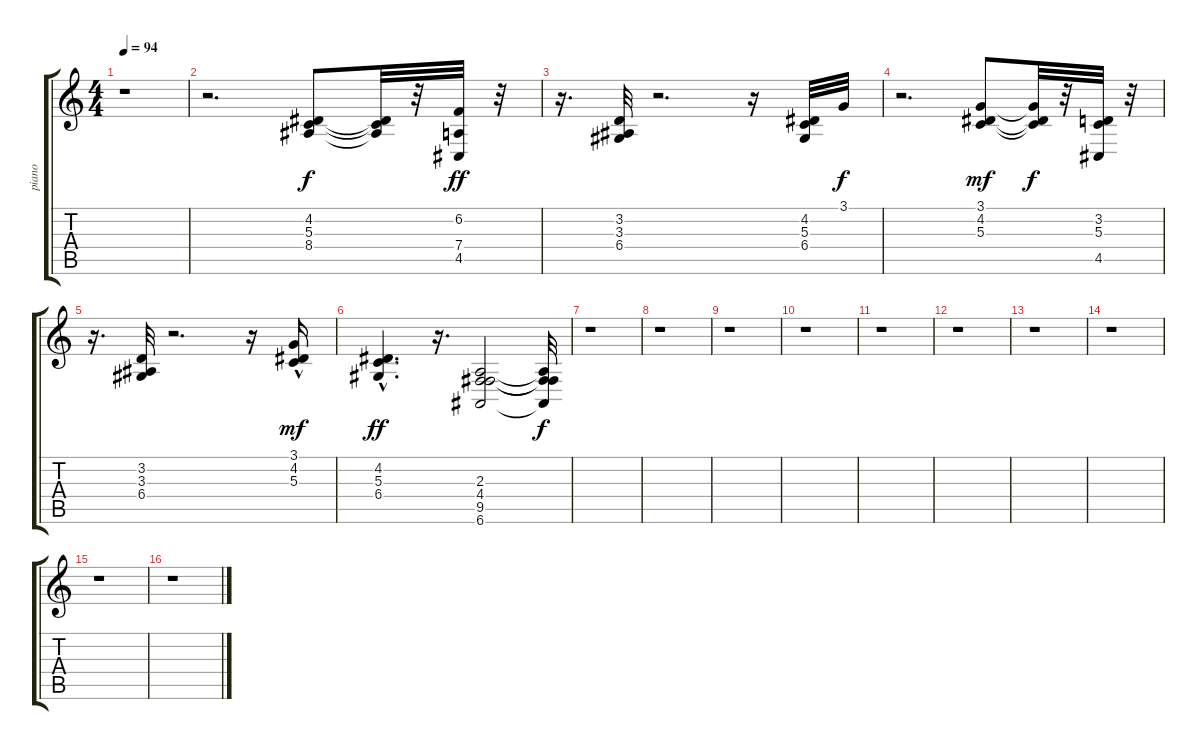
\track ("piano" "piano") {instrument acousticgrandpiano}
\staff {score tabs}
\tuning (E4 B3 G3 D3 A2 E2) {hide}
\ts (4 4)
\tempo 94
\clef g2
\ks c
r.1{dy f} |
r.2{d} (4.2 5.3 8.4).8 (4.2{t} 5.3{t} 8.4{t}).32 r.32 (6.2 7.4 4.5).32{dy ff} r.32 |
r.16{d} (3.2 3.3 6.4).32 r.2{d} r.16 (4.2 5.3 6.4).32 3.1.32{dy f} |
r.2{d} (3.1 4.2 5.3).8{dy mf} (3.1{t} 4.2{t} 5.3{t}).32{dy f} r.32 (3.2 5.3 4.5).32 r.32 |
r.16{d} (3.2 3.3 6.4).32 r.2{d} r.16 (3.1{hac} 4.2 5.3).16{dy mf} |
(4.2{hac} 5.3 6.4{hac}).4{d dy ff} r.16{d} (2.3 4.4 9.5 6.6).2 (2.3{t} 4.4{t} 9.5{t} 6.6{t}).32{dy f} |
r.1 |
r.1 |
r.1 |
r.1 |
r.1 |
r.1 |
r.1 |
r.1 |
r.1 |
r.1
